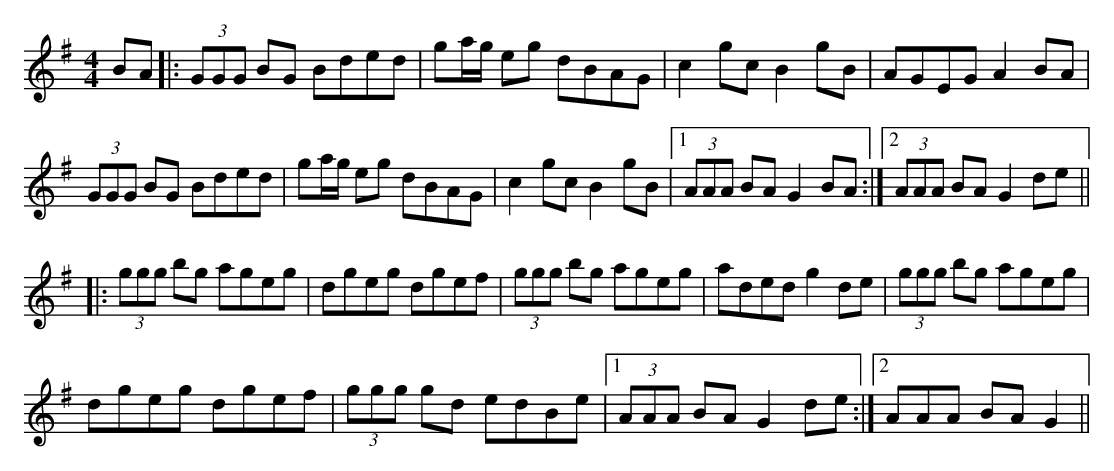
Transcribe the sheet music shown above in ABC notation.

X:1
M:4/4
K:G
BA|:(3GGG BG Bded|ga/g/ eg dBAG|c2 gc B2 gB|AGEG A2 BA|
(3GGG BG Bded|ga/g/ eg dBAG|c2 gc B2 gB|1 (3AAA BA G2 BA:|2 (3AAA BA G2 de||
|:(3ggg bg ageg|dgeg dgef|(3ggg bg ageg|aded g2 de|(3ggg bg ageg|
dgeg dgef|(3ggg gd edBe|1 (3AAA BA G2 de:|2 )3AAA BA G2||
